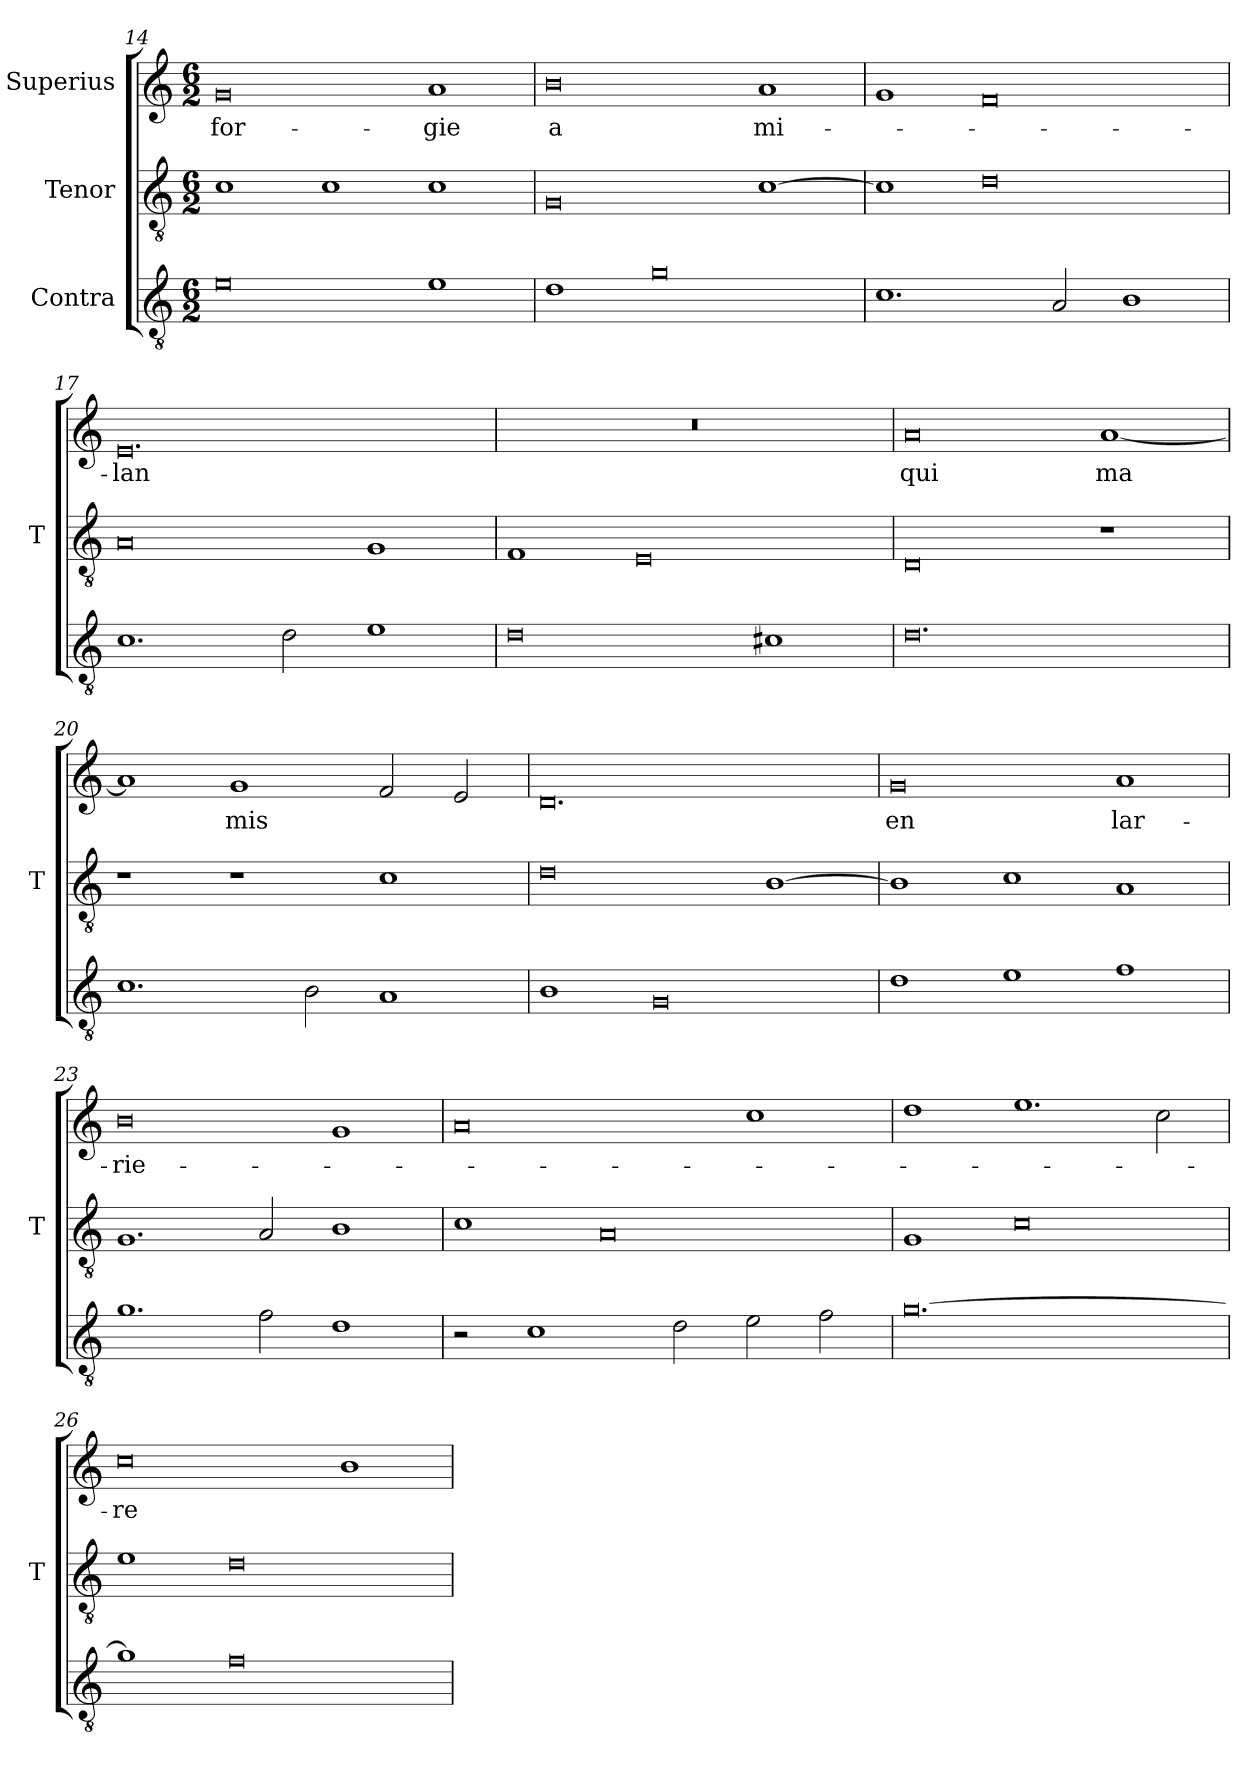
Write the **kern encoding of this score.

**kern	**kern	**kern	**text
*part3	*part2	*part1	*part1
*staff3	*staff2	*staff1	*staff1
*I"Contra	*I"Tenor	*I"Superius	*
*	*I'T	*	*
*clefGv2	*clefGv2	*clefG2	*
*M6/2	*M6/2	*M6/2	*
=14	=14	=14	=14
0e	1c	0g	for-
.	1c	.	.
1e	1c	1a	-gie
=15	=15	=15	=15
1d	0G	0b	-a
0g	.	.	.
.	[1c	1a	mi-
=16	=16	=16	=16
1.c	1c]	1g	.
.	0d	0f	.
2A	.	.	.
1B	.	.	.
=17	=17	=17	=17
1.c	0A	0.e	-lan
2d	.	.	.
1e	1G	.	.
=18	=18	=18	=18
0d	1F	0.r	.
.	0E	.	.
1c#X	.	.	.
=19	=19	=19	=19
0.d	0D	0a	-qui
.	1r	[1a	-ma
=20	=20	=20	=20
1.c	1r	1a]	.
.	1r	1g	-mis
2B	.	.	.
1A	1c	2f	.
.	.	2e	.
=21	=21	=21	=21
1B	0d	0.d	.
0G	.	.	.
.	[1B	.	.
=22	=22	=22	=22
1d	1B]	0g	-en
1e	1c	.	.
1f	1A	1a	lar-
=23	=23	=23	=23
1.g	1.G	0b	-rie-
2f	2A	.	.
1d	1B	1g	.
=24	=24	=24	=24
2r	1c	0a	.
1c	.	.	.
.	0A	.	.
2d	.	.	.
2e	.	1cc	.
2f	.	.	.
=25	=25	=25	=25
[0.g	1G	1dd	.
.	0c	1.ee	.
.	.	2cc	.
=26	=26	=26	=26
1g]	1e	0cc	-re
0f	0d	.	.
.	.	1b	.
=	=	=	=
*-	*-	*-	*-
